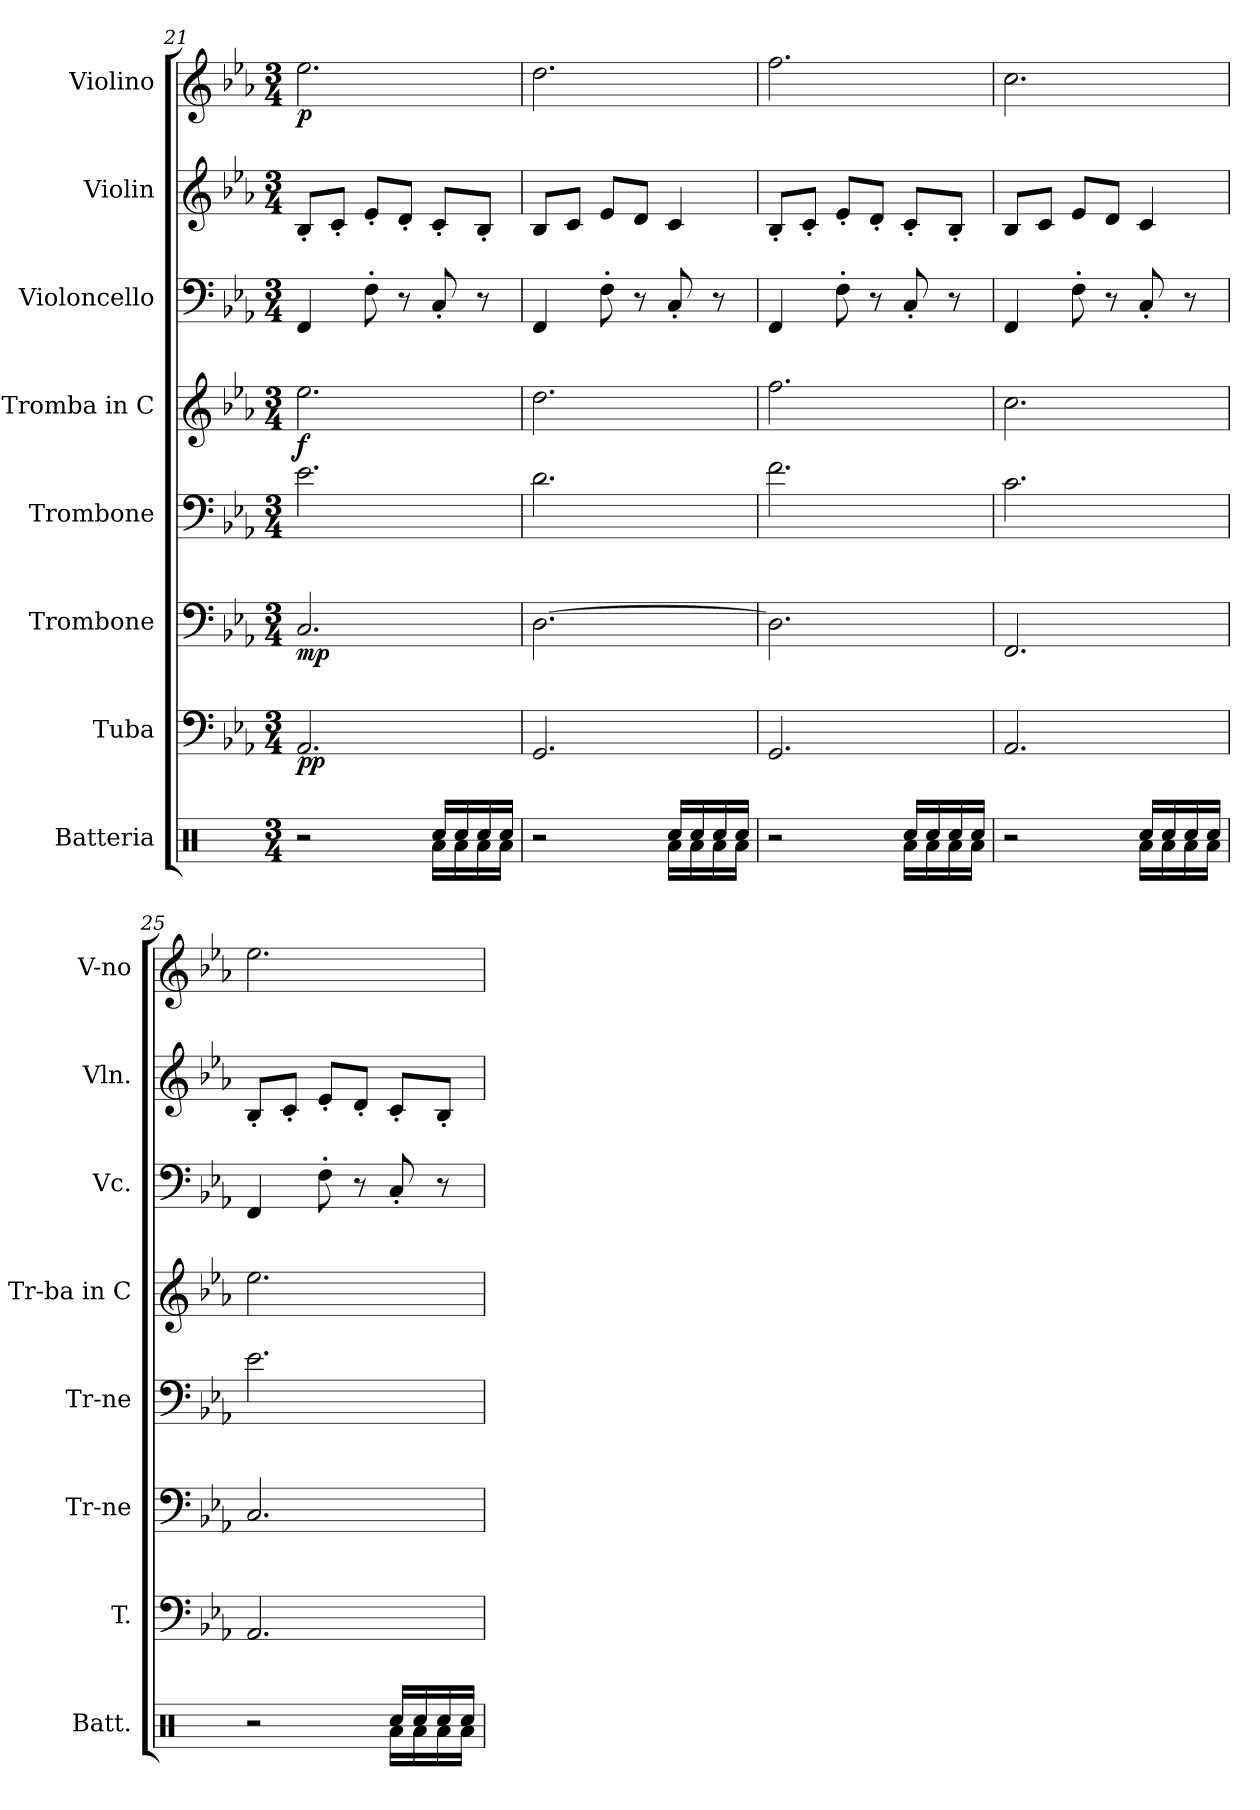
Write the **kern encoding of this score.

**kern	**kern	**dynam	**kern	**dynam	**kern	**kern	**dynam	**kern	**kern	**kern	**dynam
*part8	*part7	*part7	*part6	*part6	*part5	*part4	*part4	*part3	*part2	*part1	*part1
*staff8	*staff7	*staff7	*staff6	*staff6	*staff5	*staff4	*staff4	*staff3	*staff2	*staff1	*staff1
*I"Batteria	*I"Tuba	*	*I"Trombone	*	*I"Trombone	*I"Tromba in C	*	*I"Violoncello	*I"Violin	*I"Violino	*
*I'Batt.	*I'T.	*	*I'Tr-ne	*	*I'Tr-ne	*I'Tr-ba in C	*	*I'Vc.	*I'Vln.	*I'V-no	*
*clefX	*clefF4	*	*clefF4	*	*clefF4	*clefG2	*	*clefF4	*clefG2	*clefG2	*
*k[]	*k[b-e-a-]	*	*k[b-e-a-]	*	*k[b-e-a-]	*k[b-e-a-]	*	*k[b-e-a-]	*k[b-e-a-]	*k[b-e-a-]	*
*M3/4	*M3/4	*	*M3/4	*	*M3/4	*M3/4	*	*M3/4	*M3/4	*M3/4	*
=21	=21	=21	=21	=21	=21	=21	=21	=21	=21	=21	=21
*^	*	*	*	*	*	*	*	*	*	*	*
!	!	!	!LO:DY:b	!	!LO:DY:b	!	!	!LO:DY:b	!	!	!	!LO:DY:b
2r	2ryy	2.AA-/	pp	2.C/	mp	2.e-\	2.ee-\	f	4FF/	8B-'/L	2.ee-\	p
.	.	.	.	.	.	.	.	.	.	8c'/J	.	.
.	.	.	.	.	.	.	.	.	8F'\	8e-'/L	.	.
.	.	.	.	.	.	.	.	.	8r	8d'/J	.	.
16Rcc/LL	16Ra\LL	.	.	.	.	.	.	.	8C'/	8c'/L	.	.
16Rcc/	16Ra\	.	.	.	.	.	.	.	.	.	.	.
16Rcc/	16Ra\	.	.	.	.	.	.	.	8r	8B-'/J	.	.
16Rcc/JJ	16Ra\JJ	.	.	.	.	.	.	.	.	.	.	.
!!LO:PB:g=z
=22	=22	=22	=22	=22	=22	=22	=22	=22	=22	=22	=22	=22
2r	2ryy	2.GG/	.	[2.D\	.	2.d\	2.dd\	.	4FF/	8B-/L	2.dd\	.
.	.	.	.	.	.	.	.	.	.	8c/J	.	.
.	.	.	.	.	.	.	.	.	8F'\	8e-/L	.	.
.	.	.	.	.	.	.	.	.	8r	8d/J	.	.
16Rcc/LL	16Ra\LL	.	.	.	.	.	.	.	8C'/	4c/	.	.
16Rcc/	16Ra\	.	.	.	.	.	.	.	.	.	.	.
16Rcc/	16Ra\	.	.	.	.	.	.	.	8r	.	.	.
16Rcc/JJ	16Ra\JJ	.	.	.	.	.	.	.	.	.	.	.
=23	=23	=23	=23	=23	=23	=23	=23	=23	=23	=23	=23	=23
2r	2ryy	2.GG/	.	2.D\]	.	2.f\	2.ff\	.	4FF/	8B-'/L	2.ff\	.
.	.	.	.	.	.	.	.	.	.	8c'/J	.	.
.	.	.	.	.	.	.	.	.	8F'\	8e-'/L	.	.
.	.	.	.	.	.	.	.	.	8r	8d'/J	.	.
16Rcc/LL	16Ra\LL	.	.	.	.	.	.	.	8C'/	8c'/L	.	.
16Rcc/	16Ra\	.	.	.	.	.	.	.	.	.	.	.
16Rcc/	16Ra\	.	.	.	.	.	.	.	8r	8B-'/J	.	.
16Rcc/JJ	16Ra\JJ	.	.	.	.	.	.	.	.	.	.	.
=24	=24	=24	=24	=24	=24	=24	=24	=24	=24	=24	=24	=24
2r	2ryy	2.AA-/	.	2.FF/	.	2.c\	2.cc\	.	4FF/	8B-/L	2.cc\	.
.	.	.	.	.	.	.	.	.	.	8c/J	.	.
.	.	.	.	.	.	.	.	.	8F'\	8e-/L	.	.
.	.	.	.	.	.	.	.	.	8r	8d/J	.	.
16Rcc/LL	16Ra\LL	.	.	.	.	.	.	.	8C'/	4c/	.	.
16Rcc/	16Ra\	.	.	.	.	.	.	.	.	.	.	.
16Rcc/	16Ra\	.	.	.	.	.	.	.	8r	.	.	.
16Rcc/JJ	16Ra\JJ	.	.	.	.	.	.	.	.	.	.	.
=25	=25	=25	=25	=25	=25	=25	=25	=25	=25	=25	=25	=25
2r	2ryy	2.AA-/	.	2.C/	.	2.e-\	2.ee-\	.	4FF/	8B-'/L	2.ee-\	.
.	.	.	.	.	.	.	.	.	.	8c'/J	.	.
.	.	.	.	.	.	.	.	.	8F'\	8e-'/L	.	.
.	.	.	.	.	.	.	.	.	8r	8d'/J	.	.
16Rcc/LL	16Ra\LL	.	.	.	.	.	.	.	8C'/	8c'/L	.	.
16Rcc/	16Ra\	.	.	.	.	.	.	.	.	.	.	.
16Rcc/	16Ra\	.	.	.	.	.	.	.	8r	8B-'/J	.	.
16Rcc/JJ	16Ra\JJ	.	.	.	.	.	.	.	.	.	.	.
*v	*v	*	*	*	*	*	*	*	*	*	*	*
=	=	=	=	=	=	=	=	=	=	=	=
*-	*-	*-	*-	*-	*-	*-	*-	*-	*-	*-	*-
